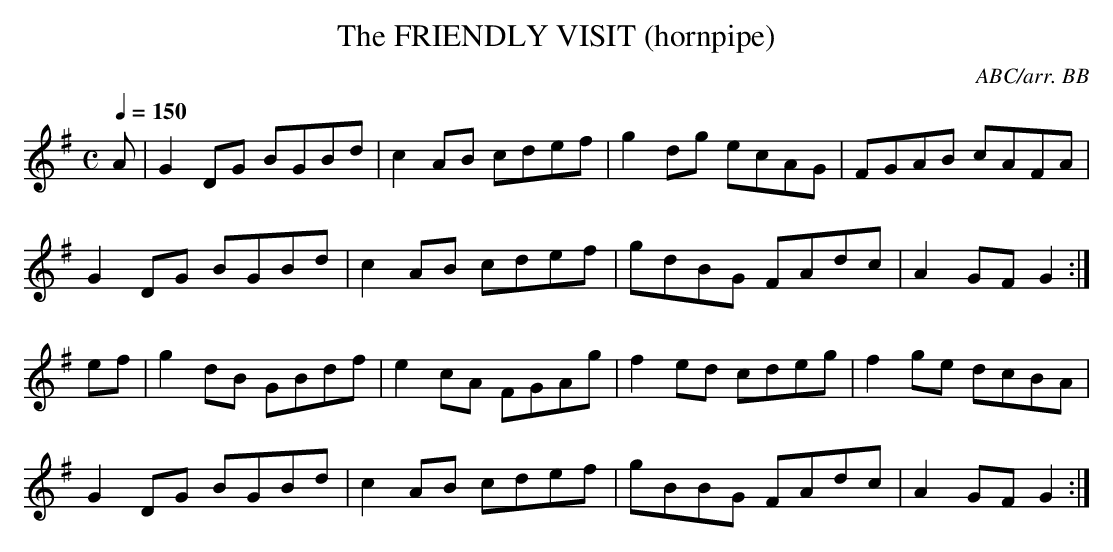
X:1
T:FRIENDLY VISIT (hornpipe), The
C:ABC/arr. BB
M:C
L:1/8
Q:1/4=150
K:G
A|G2DG BGBd|c2AB cdef|g2dg ecAG|FGAB cAFA|
G2DG BGBd|c2AB cdef|gdBG FAdc|A2GF G2 :|
ef|g2dB GBdf|e2cA FGAg|f2ed cdeg|f2ge dcBA|
G2DG BGBd|c2AB cdef|gBBG FAdc|A2GF G2 :|
